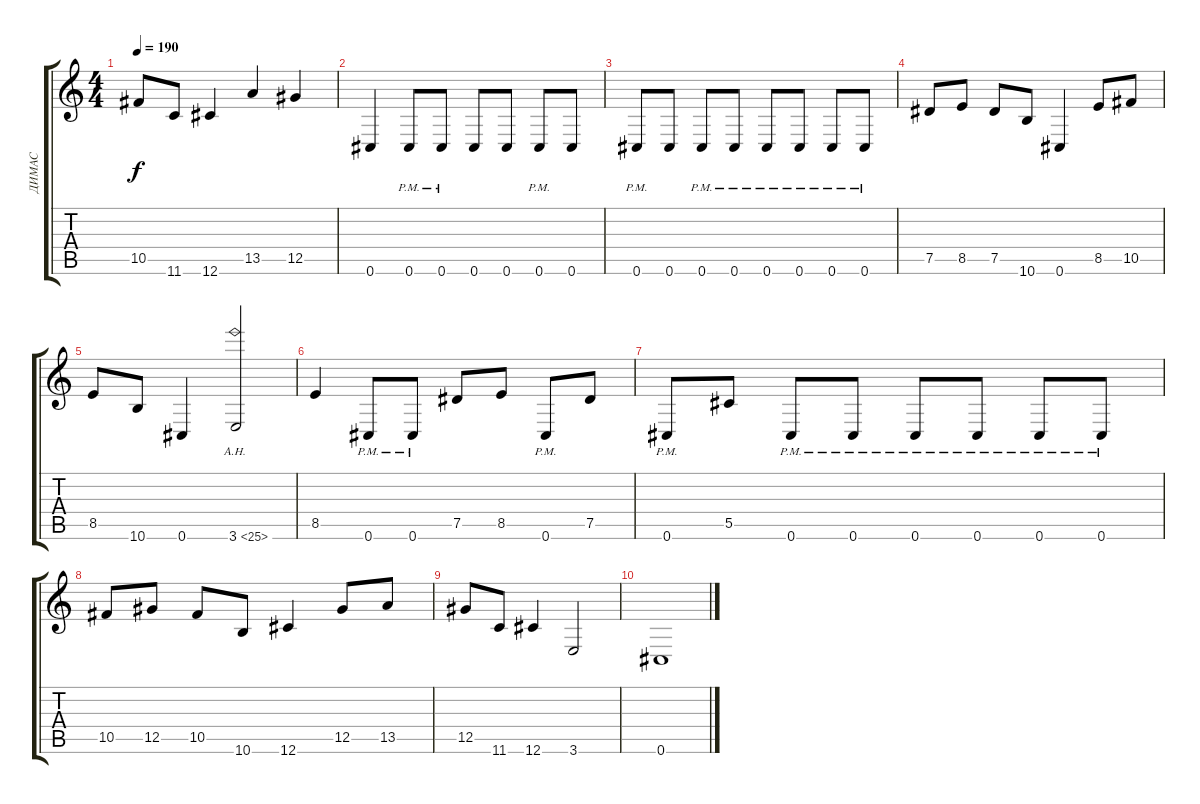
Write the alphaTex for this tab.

\track ("ДИМАС" "ДИМАС") {instrument distortionguitar}
\staff {score tabs}
\tuning (Eb4 Bb3 Gb3 Db3 Ab2 Db2) {hide}
\ts (4 4)
\tempo 190
\clef g2
\ks c
10.5.8{dy f} 11.6.8 12.6.4 13.5.4 12.5.4 |
0.6.4 0.6{pm}.8 0.6{pm}.8 0.6.8 0.6.8 0.6{pm}.8 0.6.8 |
0.6{pm}.8 0.6.8 0.6{pm}.8 0.6{pm}.8 0.6{pm}.8 0.6{pm}.8 0.6{pm}.8 0.6{pm}.8 |
7.5.8 8.5.8 7.5.8 10.6.8 0.6.4 8.5.8 10.5.8 |
8.5.8 10.6.8 0.6.4 3.6{ah 22}.2 |
8.5.4 0.6{pm}.8 0.6{pm}.8 7.5.8 8.5.8 0.6{pm}.8 7.5.8 |
0.6{pm}.8 5.5.8 0.6{pm}.8 0.6{pm}.8 0.6{pm}.8 0.6{pm}.8 0.6{pm}.8 0.6{pm}.8 |
10.5.8 12.5.8 10.5.8 10.6.8 12.6.4 12.5.8 13.5.8 |
12.5.8 11.6.8 12.6.4 3.6.2 |
0.6.1
